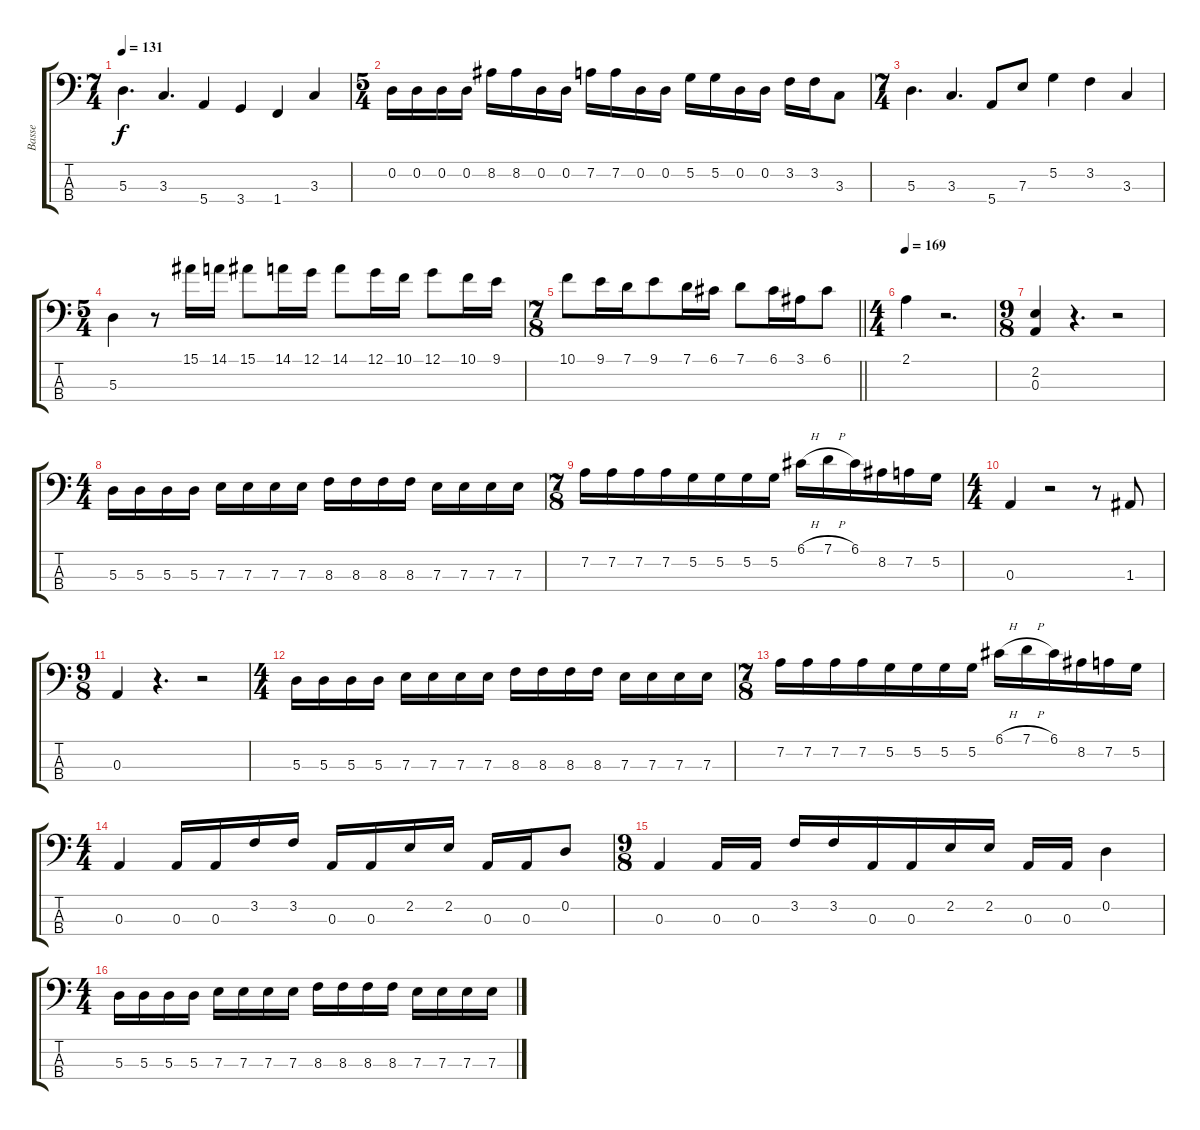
\track ("Basse" "Basse") {instrument electricbassfinger}
\staff {score tabs}
\tuning (G2 D2 A1 E1) {hide}
\ts (7 4)
\tempo 131
\clef f4
\ks c
5.3.4{d dy f} 3.3.4{d} 5.4.4 3.4.4 1.4.4 3.3.4 |
\ts (5 4)
0.2.16 0.2.16 0.2.16 0.2.16 8.2.16 8.2.16 0.2.16 0.2.16 7.2.16 7.2.16 0.2.16 0.2.16 5.2.16 5.2.16 0.2.16 0.2.16 3.2.16 3.2.16 3.3.8 |
\ts (7 4)
5.3.4{d} 3.3.4{d} 5.4.8 7.3.8 5.2.4 3.2.4 3.3.4 |
\ts (5 4)
5.3.4 r.8 15.1.16 14.1.16 15.1.8 14.1.16 12.1.16 14.1.8 12.1.16 10.1.16 12.1.8 10.1.16 9.1.16 |
\ts (7 8)
\barLineRight lightlight
10.1.8 9.1.16 7.1.16 9.1.8 7.1.16 6.1.16 7.1.8 6.1.16 3.1.16 6.1.8 |
\ts (4 4)
\tempo 169
2.1.4 r.2{d} |
\ts (9 8)
(2.2 0.3).4 r.4{d} r.2 |
\ts (4 4)
5.3.16 5.3.16 5.3.16 5.3.16 7.3.16 7.3.16 7.3.16 7.3.16 8.3.16 8.3.16 8.3.16 8.3.16 7.3.16 7.3.16 7.3.16 7.3.16 |
\ts (7 8)
7.2.16 7.2.16 7.2.16 7.2.16 5.2.16 5.2.16 5.2.16 5.2.16 6.1{h}.16 7.1{h}.16 6.1.16 8.2.16 7.2.16 5.2.16 |
\ts (4 4)
0.3.4 r.2 r.8 1.3.8 |
\ts (9 8)
0.3.4 r.4{d} r.2 |
\ts (4 4)
5.3.16 5.3.16 5.3.16 5.3.16 7.3.16 7.3.16 7.3.16 7.3.16 8.3.16 8.3.16 8.3.16 8.3.16 7.3.16 7.3.16 7.3.16 7.3.16 |
\ts (7 8)
7.2.16 7.2.16 7.2.16 7.2.16 5.2.16 5.2.16 5.2.16 5.2.16 6.1{h}.16 7.1{h}.16 6.1.16 8.2.16 7.2.16 5.2.16 |
\ts (4 4)
0.3.4 0.3.16 0.3.16 3.2.16 3.2.16 0.3.16 0.3.16 2.2.16 2.2.16 0.3.16 0.3.16 0.2.8 |
\ts (9 8)
0.3.4 0.3.16 0.3.16 3.2.16 3.2.16 0.3.16 0.3.16 2.2.16 2.2.16 0.3.16 0.3.16 0.2.4 |
\ts (4 4)
5.3.16 5.3.16 5.3.16 5.3.16 7.3.16 7.3.16 7.3.16 7.3.16 8.3.16 8.3.16 8.3.16 8.3.16 7.3.16 7.3.16 7.3.16 7.3.16
